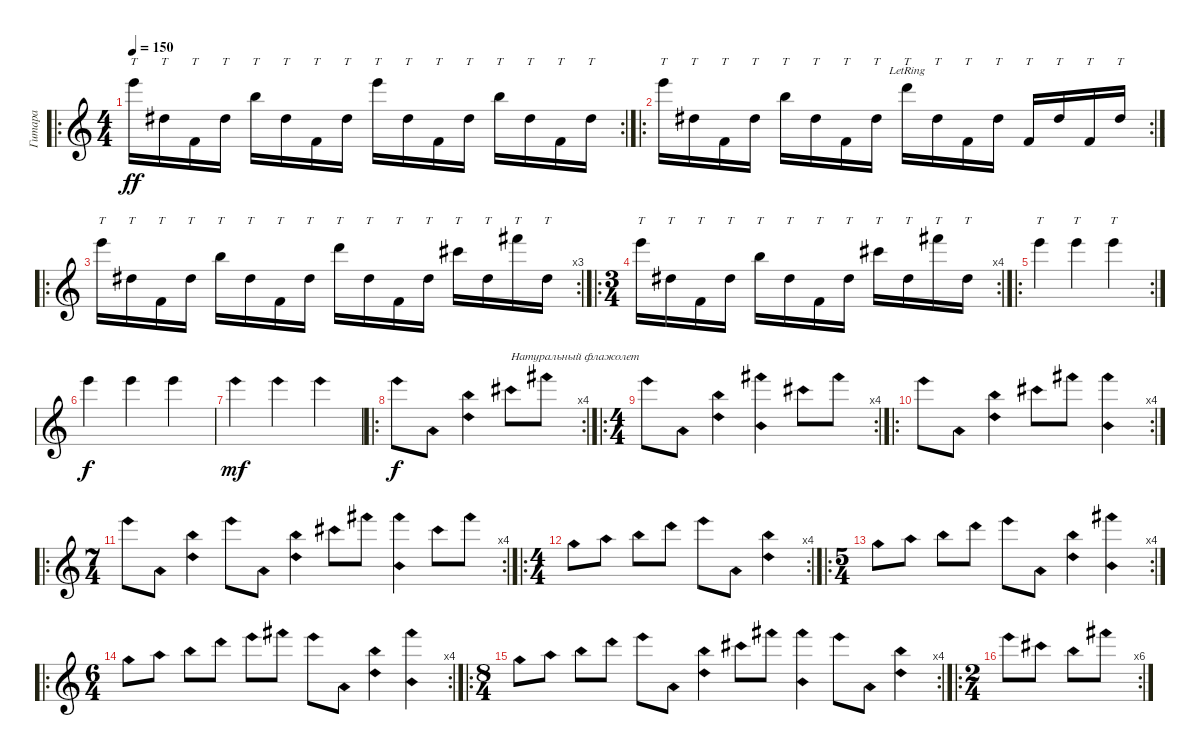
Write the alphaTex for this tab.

\track ("Гитара" "Гитара") {instrument acousticguitarnylon}
\staff {score}
\tuning (E4 B3 G3 D3 A2 E2) {hide}
\ro
\rc 2
\ts (4 4)
\tempo 150
\clef g2
\ks c
12.1.16{tt dy ff} 8.3.16{tt} 8.5.16{tt} 8.3.16{tt} 12.2.16{tt} 8.3.16{tt} 8.5.16{tt} 8.3.16{tt} 12.1.16{tt} 8.3.16{tt} 8.5.16{tt} 8.3.16{tt} 12.2.16{tt} 8.3.16{tt} 8.5.16{tt} 8.3.16{tt} |
\ro
\rc 2
12.1.16{tt} 8.3.16{tt} 8.5.16{tt} 8.3.16{tt} 12.2.16{tt} 8.3.16{tt} 8.5.16{tt} 8.3.16{tt} 10.1{lr}.16{tt} 8.3.16{tt} 8.5.16{tt} 8.3.16{tt} 8.5.16{tt} 8.3.16{tt} 8.5.16{tt} 8.3.16{tt} |
\ro
\rc 3
12.1.16{tt} 8.3.16{tt} 8.5.16{tt} 8.3.16{tt} 12.2.16{tt} 8.3.16{tt} 8.5.16{tt} 8.3.16{tt} 10.1.16{tt} 8.3.16{tt} 8.5.16{tt} 8.3.16{tt} 14.2.16{tt} 8.3.16{tt} 14.1.16{tt} 8.3.16{tt} |
\ro
\rc 4
\ts (3 4)
12.1.16{tt} 8.3.16{tt} 8.5.16{tt} 8.3.16{tt} 12.2.16{tt} 8.3.16{tt} 8.5.16{tt} 8.3.16{tt} 14.2.16{tt} 8.3.16{tt} 14.1.16{tt} 8.3.16{tt} |
\ro
\rc 2
12.1.4{tt} 12.1.4{tt} 12.1.4{tt} |
12.1{pm}.4{dy f} 12.1{pm}.4 12.1{pm}.4 |
12.1{nh}.4{dy mf} 12.1{nh}.4 12.1{nh}.4 |
\ro
\rc 4
12.1{nh}.8{dy f} 12.5{nh}.8 (12.2{nh} 12.4{nh}).4 9.5{nh}.8{txt "Натуральный флажолет"} 9.4{nh}.8 |
\ro
\rc 4
\ts (4 4)
12.1{nh}.8 12.5{nh}.8 (12.2{nh} 12.4{nh}).4 (7.2{nh} 7.6{nh}).4 9.5{nh}.8 9.4{nh}.8 |
\ro
\rc 4
12.1{nh}.8 12.5{nh}.8 (12.2{nh} 12.4{nh}).4 9.5{nh}.8 9.4{nh}.8 (7.2{nh} 7.6{nh}).4 |
\ro
\rc 4
\ts (7 4)
12.1{nh}.8 12.5{nh}.8 (12.2{nh} 12.4{nh}).4 12.1{nh}.8 12.5{nh}.8 (12.2{nh} 12.4{nh}).4 9.5{nh}.8 9.4{nh}.8 (7.2{nh} 7.6{nh}).4 9.5{nh}.8 9.4{nh}.8 |
\ro
\rc 4
\ts (4 4)
12.3{nh}.8 7.4{nh}.8 12.2{nh}.8 7.3{nh}.8 12.1{nh}.8 12.5{nh}.8 (12.2{nh} 12.4{nh}).4 |
\ro
\rc 4
\ts (5 4)
12.3{nh}.8 7.4{nh}.8{beam split} 12.2{nh}.8 7.3{nh}.8{beam split} 12.1{nh}.8 12.5{nh}.8 (12.2{nh} 12.4{nh}).4 (7.2{nh} 7.6{nh}).4 |
\ro
\rc 4
\ts (6 4)
12.3{nh}.8 7.4{nh}.8{beam split} 12.2{nh}.8 7.3{nh}.8{beam split} 12.1{nh}.8 7.2{nh}.8 12.1{nh}.8 12.5{nh}.8 (12.2{nh} 12.4{nh}).4 (7.2{nh} 7.6{nh}).4 |
\ro
\rc 4
\ts (8 4)
12.3{nh}.8 7.4{nh}.8{beam split} 12.2{nh}.8 7.3{nh}.8 12.1{nh}.8 12.5{nh}.8 (12.2{nh} 12.4{nh}).4 9.5{nh}.8 9.4{nh}.8 (7.2{nh} 7.6{nh}).4 12.1{nh}.8 12.5{nh}.8 (12.2{nh} 12.4{nh}).4 |
\ro
\rc 6
\ts (2 4)
12.1{nh}.8 9.5{nh}.8 12.2{nh}.8 9.4{nh}.8
